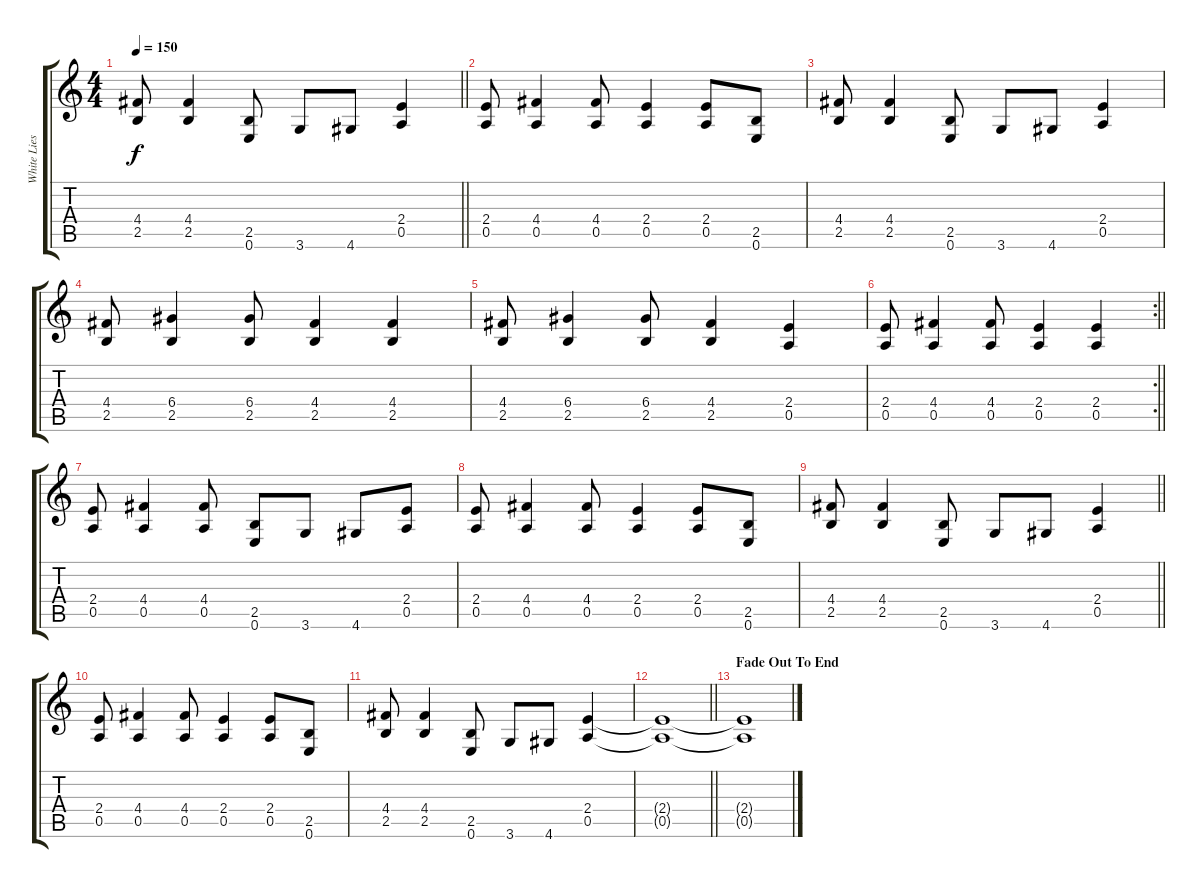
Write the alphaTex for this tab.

\track ("White Lies" "White Lies") {instrument overdrivenguitar}
\staff {score tabs}
\tuning (E4 B3 G3 D3 A2 E2) {hide}
\ts (4 4)
\tempo 150
\clef g2
\barLineRight lightlight
\ks c
(4.4 2.5).8{dy f} (4.4 2.5).4 (2.5 0.6).8 3.6.8 4.6.8 (2.4 0.5).4 |
(2.4 0.5).8 (4.4 0.5).4 (4.4 0.5).8 (2.4 0.5).4 (2.4 0.5).8 (2.5 0.6).8 |
(4.4 2.5).8 (4.4 2.5).4 (2.5 0.6).8 3.6.8 4.6.8 (2.4 0.5).4 |
(4.4 2.5).8 (6.4 2.5).4 (6.4 2.5).8 (4.4 2.5).4 (4.4 2.5).4 |
(4.4 2.5).8 (6.4 2.5).4 (6.4 2.5).8 (4.4 2.5).4 (2.4 0.5).4 |
\rc 2
\barLineRight lightlight
(2.4 0.5).8 (4.4 0.5).4 (4.4 0.5).8 (2.4 0.5).4 (2.4 0.5).4 |
(2.4 0.5).8 (4.4 0.5).4 (4.4 0.5).8 (2.5 0.6).8 3.6.8 4.6.8 (2.4 0.5).8 |
(2.4 0.5).8 (4.4 0.5).4 (4.4 0.5).8 (2.4 0.5).4 (2.4 0.5).8 (2.5 0.6).8 |
\barLineRight lightlight
(4.4 2.5).8 (4.4 2.5).4 (2.5 0.6).8 3.6.8 4.6.8 (2.4 0.5).4 |
(2.4 0.5).8 (4.4 0.5).4 (4.4 0.5).8 (2.4 0.5).4 (2.4 0.5).8 (2.5 0.6).8 |
(4.4 2.5).8 (4.4 2.5).4 (2.5 0.6).8 3.6.8 4.6.8 (2.4 0.5).4 |
\barLineRight lightlight
(2.4{t} 0.5{t}).1 |
\section ("" "Fade Out To End")
(2.4{t} 0.5{t}).1
